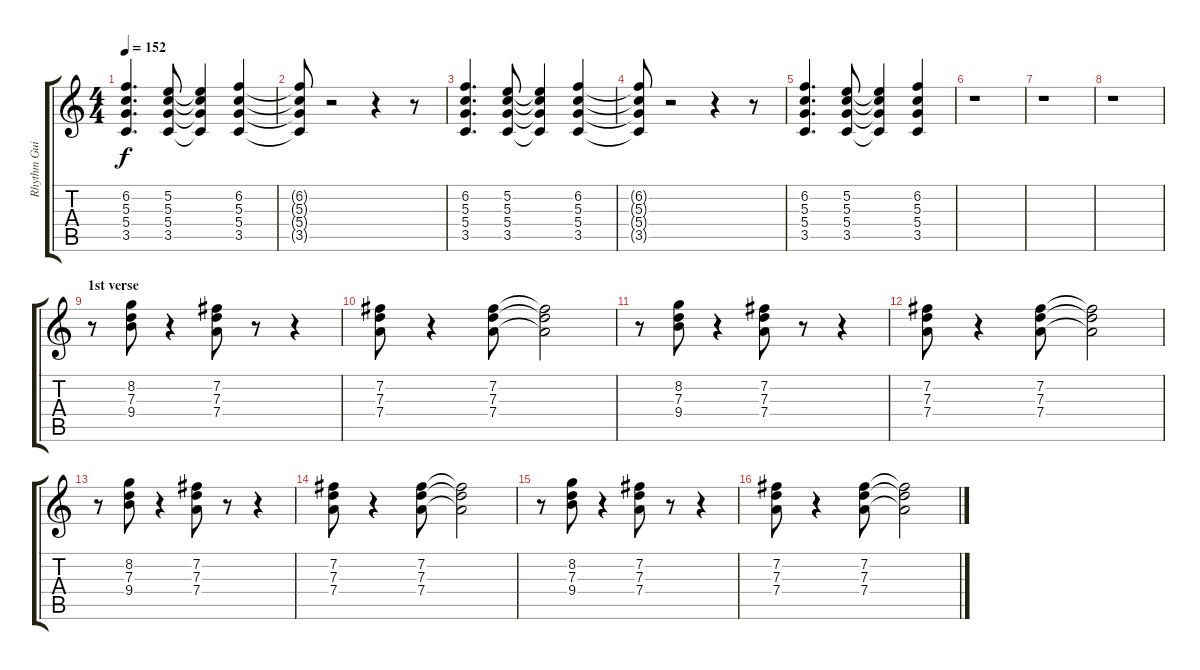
\track ("Rhythm Guitar (Standard Tuning)" "Rhythm Gui") {instrument distortionguitar}
\staff {score tabs}
\tuning (E4 B3 G3 D3 A2 E2) {hide}
\ts (4 4)
\tempo 152
\clef g2
\ks c
(6.2 5.3 5.4 3.5).4{d dy f instrument distortionguitar} (5.2 5.3 5.4 3.5).8 (5.2{t} 5.3{t} 5.4{t} 3.5{t}).4 (6.2 5.3 5.4 3.5).4 |
(6.2{t} 5.3{t} 5.4{t} 3.5{t}).8 r.2 r.4 r.8 |
(6.2 5.3 5.4 3.5).4{d} (5.2 5.3 5.4 3.5).8 (5.2{t} 5.3{t} 5.4{t} 3.5{t}).4 (6.2 5.3 5.4 3.5).4 |
(6.2{t} 5.3{t} 5.4{t} 3.5{t}).8 r.2 r.4 r.8 |
(6.2 5.3 5.4 3.5).4{d} (5.2 5.3 5.4 3.5).8 (5.2{t} 5.3{t} 5.4{t} 3.5{t}).4 (6.2 5.3 5.4 3.5).4 |
r.1 |
r.1 |
r.1 |
\section ("" "1st verse")
r.8 (8.2 7.3 9.4).8 r.4 (7.2 7.3 7.4).8 r.8 r.4 |
(7.2 7.3 7.4).8 r.4 (7.2 7.3 7.4).8 (7.2{t} 7.3{t} 7.4{t}).2 |
r.8 (8.2 7.3 9.4).8 r.4 (7.2 7.3 7.4).8 r.8 r.4 |
(7.2 7.3 7.4).8 r.4 (7.2 7.3 7.4).8 (7.2{t} 7.3{t} 7.4{t}).2 |
r.8 (8.2 7.3 9.4).8 r.4 (7.2 7.3 7.4).8 r.8 r.4 |
(7.2 7.3 7.4).8 r.4 (7.2 7.3 7.4).8 (7.2{t} 7.3{t} 7.4{t}).2 |
r.8 (8.2 7.3 9.4).8 r.4 (7.2 7.3 7.4).8 r.8 r.4 |
(7.2 7.3 7.4).8 r.4 (7.2 7.3 7.4).8 (7.2{t} 7.3{t} 7.4{t}).2
